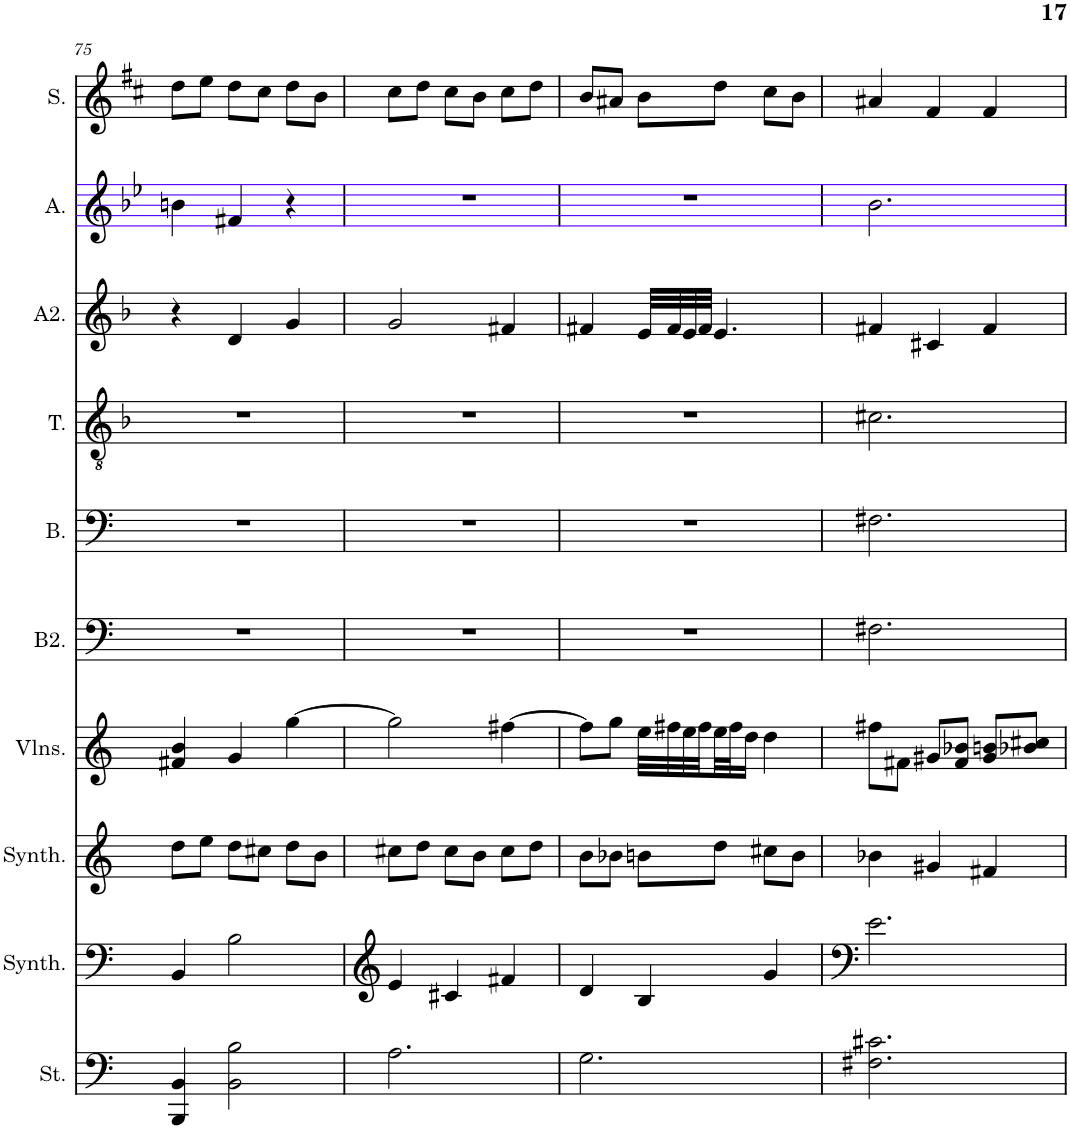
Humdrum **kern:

**kern	**kern	**kern	**kern	**kern	**kern	**kern	**kern	**kern	**kern
*part10	*part9	*part8	*part7	*part6	*part5	*part4	*part3	*part2	*part1
*staff10	*staff9	*staff8	*staff7	*staff6	*staff5	*staff4	*staff3	*staff2	*staff1
*I"Cordes, D'Bass/Strings, etc	*I"Synthétiseur d'instruments à cordes, Synth strings, etc	*I"Synthétiseur d'instruments à cordes, Synth strings 2	*I"Violons, 1st violins	*I"Basse 2	*I"Basse	*I"Ténor	*I"Alto 2	*I"Alto	*I"Soprano
*I'St.	*I'Synth.	*I'Synth.	*I'Vlns.	*I'B2.	*I'B.	*I'T.	*I'A2.	*I'A.	*I'S.
!!LO:PB:g=z
*clefF4	*clefF4	*clefG2	*clefG2	*clefF4	*clefF4	*clefGv2	*clefG2	*clefG2	*clefG2
*k[]	*k[]	*k[]	*k[]	*k[]	*k[]	*k[b-]	*k[b-]	*k[b-e-]	*k[f#c#]
*M3/4	*M3/4	*M3/4	*M3/4	*M3/4	*M3/4	*M3/4	*M3/4	*M3/4	*M3/4
=75	=75	=75	=75	=75	=75	=75	=75	=75	=75
4BBB/ 4BB/	4BB/	8dd\L	4f#X/ 4b/	2.r	2.r	2.r	4r	4bn\	8dd\L
.	.	8ee\J	.	.	.	.	.	.	8ee\J
2BB\ 2B\	2B\	8dd\L	4g/	.	.	.	4d/	4f#X/	8dd\L
.	.	8cc#X\J	.	.	.	.	.	.	8cc#\J
.	.	8dd\L	[4gg\	.	.	.	4g/	4r	8dd\L
.	.	8b\J	.	.	.	.	.	.	8b\J
=76	=76	=76	=76	=76	=76	=76	=76	=76	=76
2.A\	4e/	8cc#X\L	2gg\]	2.r	2.r	2.r	2g/	2.r	8cc#\L
.	.	8dd\J	.	.	.	.	.	.	8dd\J
.	4c#X/	8cc#\L	.	.	.	.	.	.	8cc#\L
.	.	8b\J	.	.	.	.	.	.	8b\J
.	4f#X/	8cc#\L	[4ff#X\	.	.	.	4f#X/	.	8cc#\L
.	.	8dd\J	.	.	.	.	.	.	8dd\J
=77	=77	=77	=77	=77	=77	=77	=77	=77	=77
2.G\	4d/	8b\L	8ff#\L]	2.r	2.r	2.r	4f#X/	2.r	8b/L
.	.	8b-X\J	8gg\J	.	.	.	.	.	8a#X/J
.	4B/	8bn\L	32ee\LLL	.	.	.	32e/LLL	.	8b\L
.	.	.	32ff#X\	.	.	.	32f#/	.	.
.	.	.	32ee\	.	.	.	32e/	.	.
.	.	.	32ff#\	.	.	.	32f#/JJJ	.	.
.	.	8dd\J	32ee\	.	.	.	4.e/	.	8dd\J
.	.	.	32ff#\J	.	.	.	.	.	.
.	.	.	16dd\JJ	.	.	.	.	.	.
.	4g/	8cc#X\L	4dd\	.	.	.	.	.	8cc#\L
.	.	8b\J	.	.	.	.	.	.	8b\J
=78	=78	=78	=78	=78	=78	=78	=78	=78	=78
2.F#X\ 2.c#X\	2.e\	4b-X\	8ff#X\L	2.F#X\	2.F#X\	2.c#X\	4f#X/	2.b-\	4a#X/
.	.	.	8f#X\J	.	.	.	.	.	.
.	.	4g#X/	8g#X/L	.	.	.	4c#X/	.	4f#/
.	.	.	8f#/ 8b-X/J	.	.	.	.	.	.
.	.	4f#X/	8g#/ 8bn/L	.	.	.	4f#/	.	4f#/
.	.	.	8b-X/ 8cc#X/J	.	.	.	.	.	.
=	=	=	=	=	=	=	=	=	=
*-	*-	*-	*-	*-	*-	*-	*-	*-	*-
